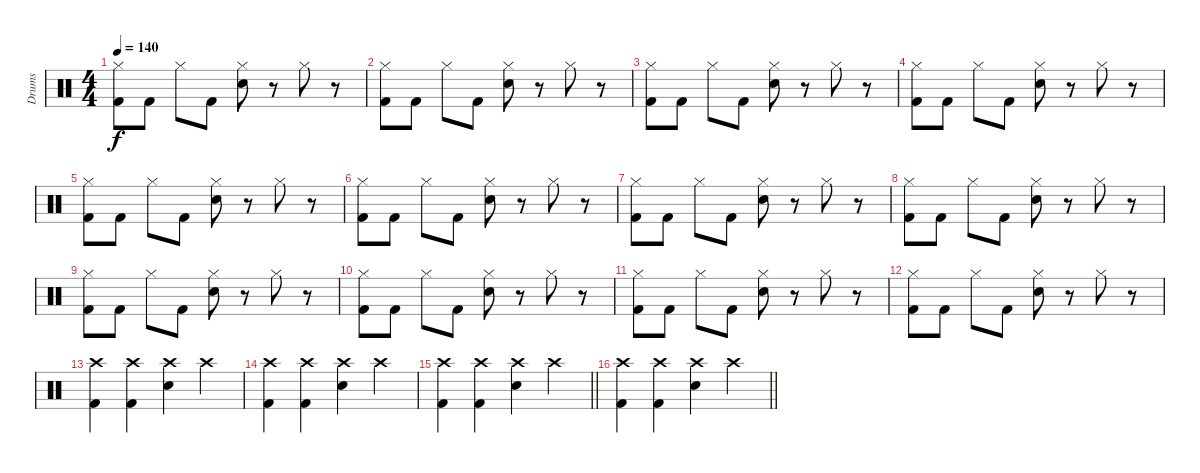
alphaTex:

\track ("Drums" "Drums") {instrument percussion}
\staff {score}
\articulation defaults
\ts (4 4)
\tempo 140
\clef neutral
\ks c
("Hi-Hat (closed)" "Kick (hit) 2").8{dy f} "Kick (hit) 2".8 "Hi-Hat (closed)".8 "Kick (hit) 2".8 ("Hi-Hat (closed)" "Electric Snare (hit)").8 r.8 "Hi-Hat (closed)".8 r.8 |
("Hi-Hat (closed)" "Kick (hit) 2").8 "Kick (hit) 2".8 "Hi-Hat (closed)".8 "Kick (hit) 2".8 ("Hi-Hat (closed)" "Electric Snare (hit)").8 r.8 "Hi-Hat (closed)".8 r.8 |
("Hi-Hat (closed)" "Kick (hit) 2").8 "Kick (hit) 2".8 "Hi-Hat (closed)".8 "Kick (hit) 2".8 ("Hi-Hat (closed)" "Electric Snare (hit)").8 r.8 "Hi-Hat (closed)".8 r.8 |
("Hi-Hat (closed)" "Kick (hit) 2").8 "Kick (hit) 2".8 "Hi-Hat (closed)".8 "Kick (hit) 2".8 ("Hi-Hat (closed)" "Electric Snare (hit)").8 r.8 "Hi-Hat (closed)".8 r.8 |
("Hi-Hat (closed)" "Kick (hit) 2").8 "Kick (hit) 2".8 "Hi-Hat (closed)".8 "Kick (hit) 2".8 ("Hi-Hat (closed)" "Electric Snare (hit)").8 r.8 "Hi-Hat (closed)".8 r.8 |
("Hi-Hat (closed)" "Kick (hit) 2").8 "Kick (hit) 2".8 "Hi-Hat (closed)".8 "Kick (hit) 2".8 ("Hi-Hat (closed)" "Electric Snare (hit)").8 r.8 "Hi-Hat (closed)".8 r.8 |
("Hi-Hat (closed)" "Kick (hit) 2").8 "Kick (hit) 2".8 "Hi-Hat (closed)".8 "Kick (hit) 2".8 ("Hi-Hat (closed)" "Electric Snare (hit)").8 r.8 "Hi-Hat (closed)".8 r.8 |
("Hi-Hat (closed)" "Kick (hit) 2").8 "Kick (hit) 2".8 "Hi-Hat (closed)".8 "Kick (hit) 2".8 ("Hi-Hat (closed)" "Electric Snare (hit)").8 r.8 "Hi-Hat (closed)".8 r.8 |
("Hi-Hat (closed)" "Kick (hit) 2").8 "Kick (hit) 2".8 "Hi-Hat (closed)".8 "Kick (hit) 2".8 ("Hi-Hat (closed)" "Electric Snare (hit)").8 r.8 "Hi-Hat (closed)".8 r.8 |
("Hi-Hat (closed)" "Kick (hit) 2").8 "Kick (hit) 2".8 "Hi-Hat (closed)".8 "Kick (hit) 2".8 ("Hi-Hat (closed)" "Electric Snare (hit)").8 r.8 "Hi-Hat (closed)".8 r.8 |
("Hi-Hat (closed)" "Kick (hit) 2").8 "Kick (hit) 2".8 "Hi-Hat (closed)".8 "Kick (hit) 2".8 ("Hi-Hat (closed)" "Electric Snare (hit)").8 r.8 "Hi-Hat (closed)".8 r.8 |
("Hi-Hat (closed)" "Kick (hit) 2").8 "Kick (hit) 2".8 "Hi-Hat (closed)".8 "Kick (hit) 2".8 ("Hi-Hat (closed)" "Electric Snare (hit)").8 r.8 "Hi-Hat (closed)".8 r.8 |
("Crash high (hit)" "Kick (hit) 2").4 ("Crash high (hit)" "Kick (hit) 2").4 ("Crash high (hit)" "Electric Snare (hit)").4 "Crash high (hit)".4 |
("Crash high (hit)" "Kick (hit) 2").4 ("Crash high (hit)" "Kick (hit) 2").4 ("Crash high (hit)" "Electric Snare (hit)").4 "Crash high (hit)".4 |
\barLineRight lightlight
("Crash high (hit)" "Kick (hit) 2").4 ("Crash high (hit)" "Kick (hit) 2").4 ("Crash high (hit)" "Electric Snare (hit)").4 "Crash high (hit)".4 |
\barLineRight lightlight
("Crash high (hit)" "Kick (hit) 2").4 ("Crash high (hit)" "Kick (hit) 2").4 ("Crash high (hit)" "Electric Snare (hit)").4 "Crash high (hit)".4
